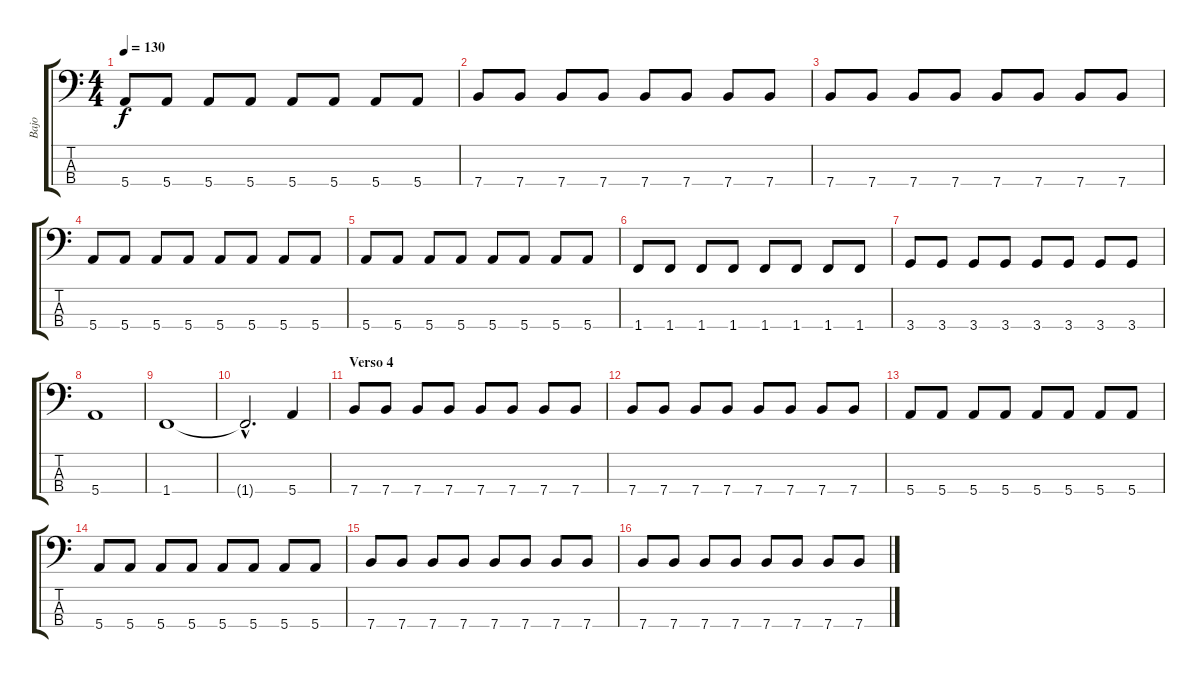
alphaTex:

\track ("Bajo" "Bajo") {instrument electricbassfinger}
\staff {score tabs}
\tuning (G2 D2 A1 E1) {hide}
\ts (4 4)
\tempo 130
\clef f4
\ks c
5.4.8{dy f} 5.4.8 5.4.8 5.4.8 5.4.8 5.4.8 5.4.8 5.4.8 |
7.4.8 7.4.8 7.4.8 7.4.8 7.4.8 7.4.8 7.4.8 7.4.8 |
7.4.8 7.4.8 7.4.8 7.4.8 7.4.8 7.4.8 7.4.8 7.4.8 |
5.4.8 5.4.8 5.4.8 5.4.8 5.4.8 5.4.8 5.4.8 5.4.8 |
5.4.8 5.4.8 5.4.8 5.4.8 5.4.8 5.4.8 5.4.8 5.4.8 |
1.4.8 1.4.8 1.4.8 1.4.8 1.4.8 1.4.8 1.4.8 1.4.8 |
3.4.8 3.4.8 3.4.8 3.4.8 3.4.8 3.4.8 3.4.8 3.4.8 |
5.4.1 |
1.4.1 |
1.4{hac t}.2{d} 5.4.4 |
\section ("" "Verso 4")
7.4.8 7.4.8 7.4.8 7.4.8 7.4.8 7.4.8 7.4.8 7.4.8 |
7.4.8 7.4.8 7.4.8 7.4.8 7.4.8 7.4.8 7.4.8 7.4.8 |
5.4.8 5.4.8 5.4.8 5.4.8 5.4.8 5.4.8 5.4.8 5.4.8 |
5.4.8 5.4.8 5.4.8 5.4.8 5.4.8 5.4.8 5.4.8 5.4.8 |
7.4.8 7.4.8 7.4.8 7.4.8 7.4.8 7.4.8 7.4.8 7.4.8 |
7.4.8 7.4.8 7.4.8 7.4.8 7.4.8 7.4.8 7.4.8 7.4.8
